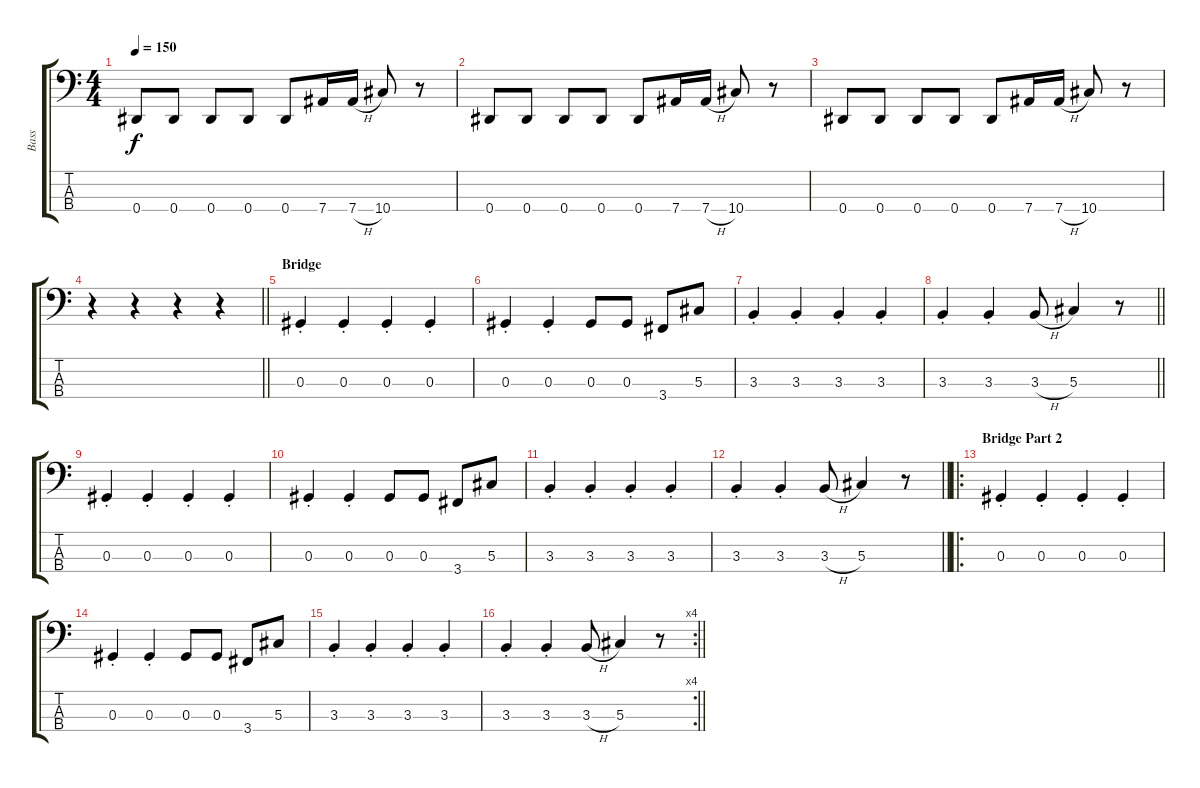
\track ("Bass" "Bass") {instrument slapbass2 bank 255}
\staff {score tabs}
\tuning (Gb2 Db2 Ab1 Eb1) {hide}
\ts (4 4)
\tempo 150
\clef f4
\ks c
0.4.8{dy f} 0.4.8 0.4.8 0.4.8 0.4.8 7.4.16 7.4{h}.16 10.4.8 r.8 |
0.4.8 0.4.8 0.4.8 0.4.8 0.4.8 7.4.16 7.4{h}.16 10.4.8 r.8 |
0.4.8 0.4.8 0.4.8 0.4.8 0.4.8 7.4.16 7.4{h}.16 10.4.8 r.8 |
\barLineRight lightlight
r.4 r.4 r.4 r.4 |
\section ("" "Bridge")
0.3{st}.4 0.3{st}.4 0.3{st}.4 0.3{st}.4 |
0.3{st}.4 0.3{st}.4 0.3.8 0.3.8 3.4.8 5.3.8 |
3.3{st}.4 3.3{st}.4 3.3{st}.4 3.3{st}.4 |
\barLineRight lightlight
3.3{st}.4 3.3{st}.4 3.3{h}.8 5.3.4 r.8 |
0.3{st}.4 0.3{st}.4 0.3{st}.4 0.3{st}.4 |
0.3{st}.4 0.3{st}.4 0.3.8 0.3.8 3.4.8 5.3.8 |
3.3{st}.4 3.3{st}.4 3.3{st}.4 3.3{st}.4 |
\barLineRight lightlight
3.3{st}.4 3.3{st}.4 3.3{h}.8 5.3.4 r.8 |
\ro
\section ("" "Bridge Part 2")
0.3{st}.4 0.3{st}.4 0.3{st}.4 0.3{st}.4 |
0.3{st}.4 0.3{st}.4 0.3.8 0.3.8 3.4.8 5.3.8 |
3.3{st}.4 3.3{st}.4 3.3{st}.4 3.3{st}.4 |
\rc 4
\barLineRight lightlight
3.3{st}.4 3.3{st}.4 3.3{h}.8 5.3.4 r.8
